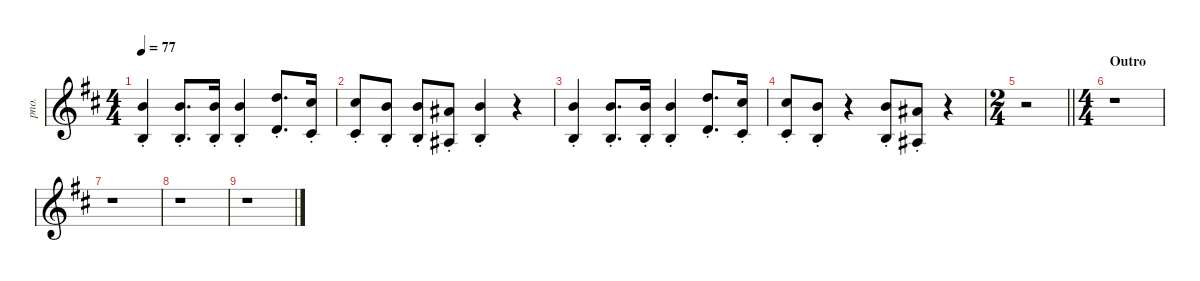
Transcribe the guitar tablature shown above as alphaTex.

\defaultSystemsLayout 4
\hideDynamics
\bracketExtendMode nobrackets
\otherSystemsTrackNameOrientation horizontal
\track ("Acoustic Piano" "pno.") {defaultSystemsLayout 8 instrument acousticgrandpiano}
\staff {score}
\tuning (E4 B3 G3 D3 A2 E2)
\ts (4 4)
\tempo 77
\clef g2
\ks bminor
(7.1{st acc forcenatural} 0.2{st acc forcenatural}).4{dy mf} (7.1{st acc forcenatural} 0.2{st acc forcenatural}).8{d} (7.1{st acc forcenatural} 0.2{st acc forcenatural}).16 (7.1{st acc forcenatural} 0.2{st acc forcenatural}).4 (10.1{st acc forcenatural} 3.2{st acc forcenatural}).8{d} (9.1{st acc #} 2.2{st acc #}).16 |
(2.2{st acc #} 9.1{st acc #}).8 (7.1{st acc forcenatural} 0.2{st acc forcenatural}).8 (7.1{st acc forcenatural} 0.2{st acc forcenatural}).8 (6.1{st acc #} 3.3{st acc #}).8 (7.1{st acc forcenatural} 0.2{st acc forcenatural}).4 r.4 |
(7.1{st acc forcenatural} 0.2{st acc forcenatural}).4 (7.1{st acc forcenatural} 0.2{st acc forcenatural}).8{d} (7.1{st acc forcenatural} 0.2{st acc forcenatural}).16 (7.1{st acc forcenatural} 0.2{st acc forcenatural}).4 (10.1{st acc forcenatural} 3.2{st acc forcenatural}).8{d} (9.1{st acc #} 2.2{st acc #}).16 |
(2.2{st acc #} 9.1{st acc #}).8 (7.1{st acc forcenatural} 0.2{st acc forcenatural}).8 r.4 (7.1{st acc forcenatural} 0.2{st acc forcenatural}).8 (6.1{st acc #} 3.3{st acc #}).8 r.4 |
\ts (2 4)
\beaming (8 2 2)
\barLineRight lightlight
r.2 |
\ts (4 4)
\section ("" "Outro")
r.1 |
r.1 |
r.1 |
r.1
